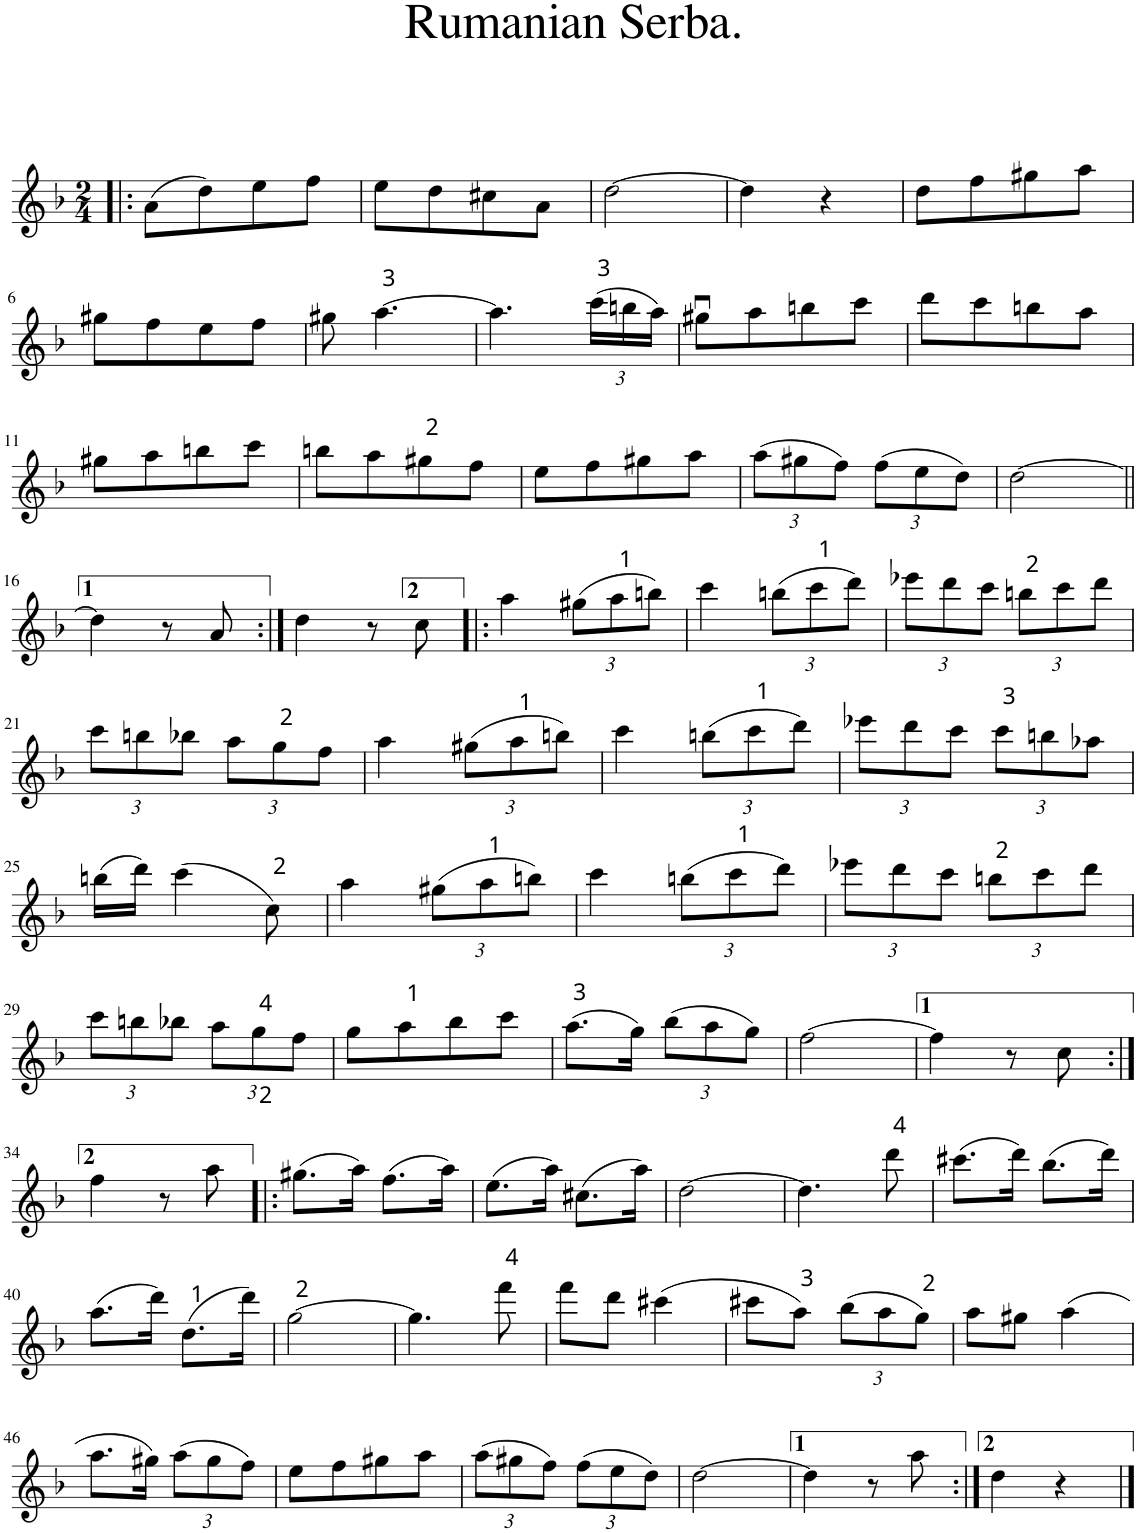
**kern
*part1
*staff1
*I"Piano
*I'Pno.
*clefG2
*k[b-]
*d:
*M2/4
=1!|:
(8a\L
8dd\)
8ee\
8ff\J
=2
8ee\L
8dd\
8cc#X\
8a\J
=3
[2dd\
=4
4dd\]
4r
=5
8dd\L
8ff\
8gg#X\
8aa\J
!!LO:LB:g=z
=6
8gg#X\L
8ff\
8ee\
8ff\J
=7
8gg#X\
[4.aa\
=8
4.aa\]
*Xbrackettup
(24ccc\LL
24bbn\
24aa\JJ)
=9
8gg#Xu\L
8aa\
8bbn\
8ccc\J
=10
8ddd\L
8ccc\
8bbn\
8aa\J
!!LO:LB:g=z
=11
8gg#X\L
8aa\
8bbn\
8ccc\J
=12
8bbn\L
8aa\
8gg#X\
8ff\J
=13
8ee\L
8ff\
8gg#X\
8aa\J
=14
(12aa\L
12gg#X\
12ff\J)
(12ff\L
12ee\
12dd\J)
=15
[2dd\
!!LO:LB:g=z
=16||
4dd\]
8r
8a/
=17:|!
4dd\
8r
8cc\
=18!|:
4aa\
(12gg#X\L
12aa\
12bbn\J)
=19
4ccc\
(12bbn\L
12ccc\
12ddd\J)
=20
12eee-X\L
12ddd\
12ccc\J
12bbn\L
12ccc\
12ddd\J
!!LO:LB:g=z
=21
12ccc\L
12bbn\
12bb-X\J
12aa\L
12gg\
12ff\J
=22
4aa\
(12gg#X\L
12aa\
12bbn\J)
=23
4ccc\
(12bbn\L
12ccc\
12ddd\J)
=24
12eee-X\L
12ddd\
12ccc\J
12ccc\L
12bbn\
12aa-X\J
!!LO:LB:g=z
=25
(16bbn\LL
16ddd\JJ)
(4ccc\
8cc\)
=26
4aa\
(12gg#X\L
12aa\
12bbn\J)
=27
4ccc\
(12bbn\L
12ccc\
12ddd\J)
=28
12eee-X\L
12ddd\
12ccc\J
12bbn\L
12ccc\
12ddd\J
!!LO:LB:g=z
=29
12ccc\L
12bbn\
12bb-X\J
12aa\L
12gg<\
12ff\J
=30
8gg\L
8aa\
8bb-\
8ccc\J
=31
(8.aa\L
16gg\Jk)
(12bb-\L
12aa\
12gg\J)
=32
[2ff\
=33
4ff\]
8r
8cc\
!!LO:LB:g=z
=34:|!
4ff\
8r
8aa\
=35!|:
(8.gg#X\L
16aa\Jk)
(8.ff\L
16aa\Jk)
=36
(8.ee\L
16aa\Jk)
(8.cc#X\L
16aa\Jk)
=37
[2dd\
=38
4.dd\]
8ddd\
=39
(8.ccc#X\L
16ddd\Jk)
(8.bb-\L
16ddd\Jk)
!!LO:LB:g=z
=40
(8.aa\L
16ddd\Jk)
(8.dd\L
16ddd\Jk)
=41
[2gg\
=42
4.gg\]
8fff\
=43
8fff\L
8ddd\J
(4ccc#X\
=44
8ccc#X\L
8aa\J)
(12bb-\L
12aa\
12gg\J)
=45
8aa\L
8gg#X\J
(4aa\
!!LO:LB:g=z
=46
8.aa\L
16gg#X\Jk)
(12aa\L
12gg#\
12ff\J)
=47
8ee\L
8ff\
8gg#X\
8aa\J
=48
(12aa\L
12gg#X\
12ff\J)
(12ff\L
12ee\
12dd\J)
=49
[2dd\
=50
4dd\]
8r
8aa\
=51:|!
4dd\
4r
==
*-
